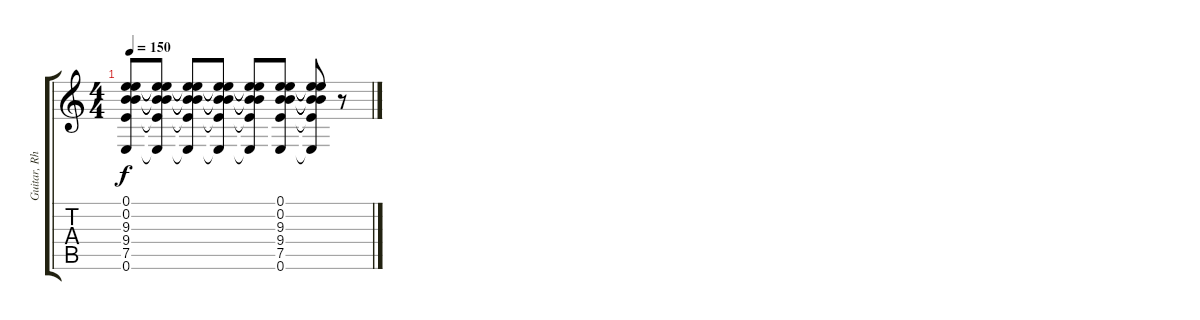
\track ("Guitar, Rhythm" "Guitar, Rh") {instrument overdrivenguitar}
\staff {score tabs}
\tuning (E4 B3 G3 D3 A2 E2) {hide}
\ts (4 4)
\tempo 150
\clef g2
\ks c
(0.1{t} 0.2{t} 9.3{t} 9.4{t} 7.5{t} 0.6{t}).8{dy f} (0.1{t} 0.2{t} 9.3{t} 9.4{t} 7.5{t} 0.6{t}).8 (0.1{t} 0.2{t} 9.3{t} 9.4{t} 7.5{t} 0.6{t}).8 (0.1{t} 0.2{t} 9.3{t} 9.4{t} 7.5{t} 0.6{t}).8 (0.1{t} 0.2{t} 9.3{t} 9.4{t} 7.5{t} 0.6{t}).8 (0.1 0.2 9.3 9.4 7.5 0.6).8 (0.1{t} 0.2{t} 9.3{t} 9.4{t} 7.5{t} 0.6{t}).8 r.8
